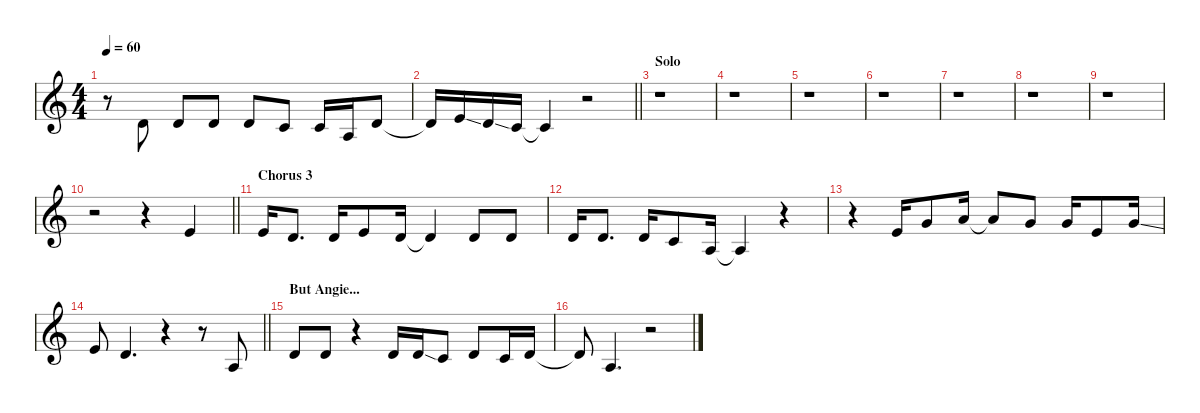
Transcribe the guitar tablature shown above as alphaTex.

\defaultSystemsLayout 4
\hideDynamics
\bracketExtendMode nobrackets
\singleTrackTrackNamePolicy hidden
\multiTrackTrackNamePolicy hidden
\otherSystemsTrackNameOrientation horizontal
\track ("Vocals" "chr.") {instrument voiceoohs}
\staff {score}
\tuning (E4 B3 G3 D3 A2 E2)
\ts (4 4)
\tempo 60
\clef g2
\ks aminor
r.8{dy f beam Down} 3.2.8{beam Up} 3.2.8{beam Up} 3.2.8{beam Up} 3.2.8{beam Up} 1.2.8{beam Up} 1.2.16{beam Up} 2.3.16{beam Up} 3.2.8{beam Up} |
\barLineRight lightlight
3.2{t}.16{beam Up} 5.2{ss}.16{beam Up} 3.2{ss}.16{beam Up} 1.2.16{beam Up} 1.2{t}.4{beam Up} r.2{beam Up} |
\section ("" "Solo")
r.1{beam Down} |
r.1{beam Down} |
r.1{beam Down} |
r.1{beam Down} |
r.1{beam Down} |
r.1{beam Down} |
r.1{beam Down} |
\barLineRight lightlight
r.2{beam Down} r.4{beam Down} 5.2.4{beam Up} |
\section ("" "Chorus 3")
5.2.16{beam Up} 3.2.8{d beam Up} 3.2.16{beam Up} 5.2.8{beam Up} 3.2.16{beam Up} 3.2{t}.4{beam Up} 3.2.8{beam Up} 3.2.8{beam Up} |
3.2.16{beam Up} 3.2.8{d beam Up} 3.2.16{beam Up} 1.2.8{beam Up} 2.3.16{beam Up} 2.3{t}.4{beam Up} r.4{beam Up} |
r.4{beam Down} 5.2.16{beam Up} 3.1.8{beam Up} 5.1.16{beam Up} 5.1{t}.8{beam Up} 3.1.8{beam Up} 3.1.16{beam Up} 5.2.8{beam Up} 8.2{ss}.16{beam Up} |
\barLineRight lightlight
5.2.8{beam Up} 3.2.4{d beam Up} r.4{beam Up} r.8{beam Up} 2.3.8{beam Up} |
\section ("" "But Angie...")
3.2.8{beam Up} 3.2.8{beam Up} r.4{beam Up} 3.2.16{beam Up} 3.2{ss}.16{beam Up} 1.2.8{beam Up} 3.2.8{beam Up} 1.2.16{beam Up} 3.2.16{beam Up} |
3.2{t}.8{beam Up} 2.3.4{d beam Up} r.2{beam Up}
